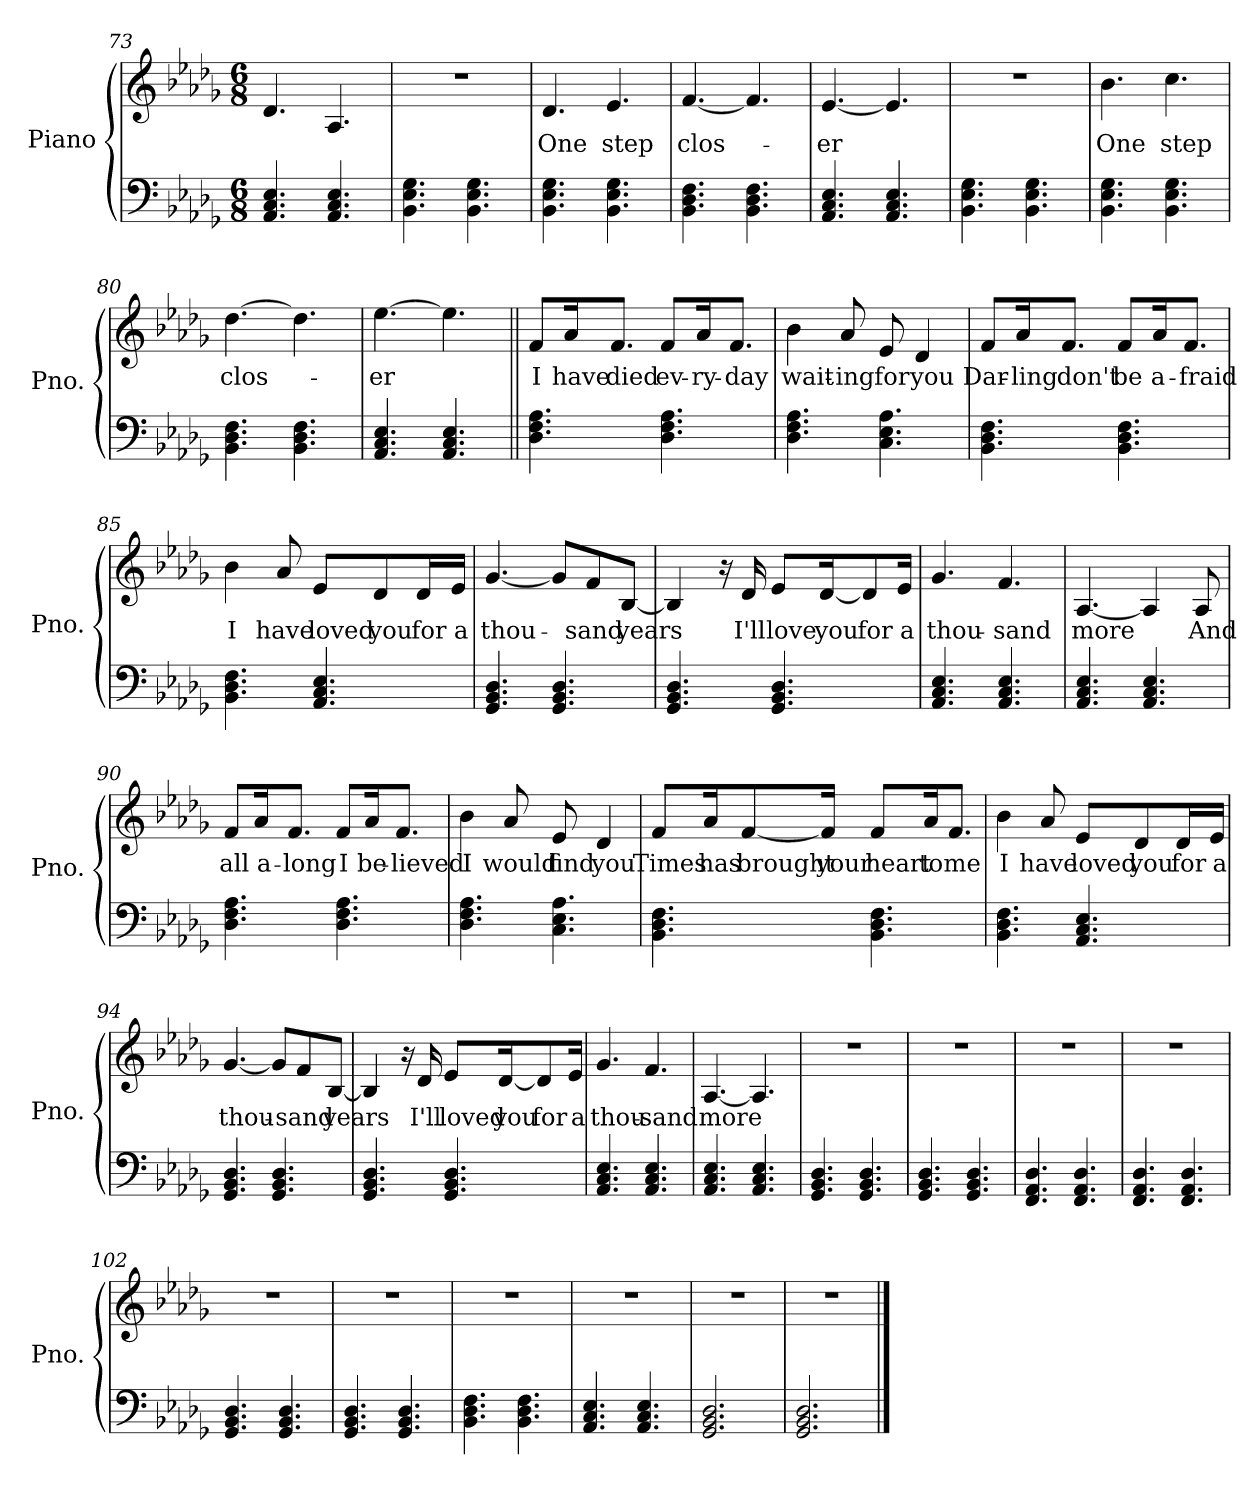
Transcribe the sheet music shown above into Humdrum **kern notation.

**kern	**kern	**text
*part1	*part1	*part1
*staff2	*staff1	*staff1
*I"Piano	*	*
*I'Pno.	*	*
*clefF4	*clefG2	*
*k[b-e-a-d-g-]	*k[b-e-a-d-g-]	*
*M6/8	*M6/8	*
=73	=73	=73
4.AA-/ 4.C/ 4.E-/	4.d-/	.
4.AA-/ 4.C/ 4.E-/	4.A-/	.
=74	=74	=74
4.BB-\ 4.E-\ 4.G-\	2.r	.
4.BB-\ 4.E-\ 4.G-\	.	.
=75	=75	=75
!	!	!LO:LY:b
4.BB-\ 4.E-\ 4.G-\	4.d-/	One
!	!	!LO:LY:b
4.BB-\ 4.E-\ 4.G-\	4.e-/	step
!!LO:LB:g=z
=76	=76	=76
!	!	!LO:LY:b
4.BB-\ 4.D-\ 4.F\	[4.f/	clos-
4.BB-\ 4.D-\ 4.F\	4.f/]	.
=77	=77	=77
!	!	!LO:LY:b
4.AA-/ 4.C/ 4.E-/	[4.e-/	er
4.AA-/ 4.C/ 4.E-/	4.e-/]	.
=78	=78	=78
4.BB-\ 4.E-\ 4.G-\	2.r	.
4.BB-\ 4.E-\ 4.G-\	.	.
!!LO:LB:g=z
=79	=79	=79
!	!	!LO:LY:b
4.BB-\ 4.E-\ 4.G-\	4.b-\	One
!	!	!LO:LY:b
4.BB-\ 4.E-\ 4.G-\	4.cc\	step
=80	=80	=80
!	!	!LO:LY:b
4.BB-\ 4.D-\ 4.F\	[4.dd-\	clos-
4.BB-\ 4.D-\ 4.F\	4.dd-\]	.
=81	=81	=81
!	!	!LO:LY:b
4.AA-/ 4.C/ 4.E-/	[4.ee-\	er
4.AA-/ 4.C/ 4.E-/	4.ee-\]	.
=82||	=82||	=82||
!	!	!LO:LY:b
4.D-\ 4.F\ 4.A-\	8f/L	I
!	!	!LO:LY:b
.	16a-/K	have
!	!	!LO:LY:b
.	8.f/J	died
!	!	!LO:LY:b
4.D-\ 4.F\ 4.A-\	8f/L	ev-
!	!	!LO:LY:b
.	16a-/K	-ry-
!	!	!LO:LY:b
.	8.f/J	-day
!!LO:LB:g=z
=83	=83	=83
!	!	!LO:LY:b
4.D-\ 4.F\ 4.A-\	4b-\	wait-
!	!	!LO:LY:b
.	8a-/	-ing
!	!	!LO:LY:b
4.C\ 4.E-\ 4.A-\	8e-/	for
!	!	!LO:LY:b
.	4d-/	you
=84	=84	=84
!	!	!LO:LY:b
4.BB-\ 4.D-\ 4.F\	8f/L	Dar-
!	!	!LO:LY:b
.	16a-/K	-ling
!	!	!LO:LY:b
.	8.f/J	don't
!	!	!LO:LY:b
4.BB-\ 4.D-\ 4.F\	8f/L	be
!	!	!LO:LY:b
.	16a-/K	a-
!	!	!LO:LY:b
.	8.f/J	-fraid
=85	=85	=85
!	!	!LO:LY:b
4.BB-\ 4.D-\ 4.F\	4b-\	I
!	!	!LO:LY:b
.	8a-/	have
!	!	!LO:LY:b
4.AA-/ 4.C/ 4.E-/	8e-/L	loved
!	!	!LO:LY:b
.	8d-/	you
!	!	!LO:LY:b
.	16d-/L	for
!	!	!LO:LY:b
.	16e-/JJ	a
=86	=86	=86
!	!	!LO:LY:b
4.GG-/ 4.BB-/ 4.D-/	[4.g-/	thou-
4.GG-/ 4.BB-/ 4.D-/	8g-/L]	.
!	!	!LO:LY:b
.	8f/	sand
!	!	!LO:LY:b
.	[8B-/J	years
!!LO:PB:g=z
=87	=87	=87
4.GG-/ 4.BB-/ 4.D-/	4B-/]	.
.	16r	.
!	!	!LO:LY:b
.	16d-/	I'll
!	!	!LO:LY:b
4.GG-/ 4.BB-/ 4.D-/	8e-/L	love
!	!	!LO:LY:b
.	[16d-/K	you
!	!	!LO:LY:b
.	8d-/]	for
!	!	!LO:LY:b
.	16e-/Jk	a
=88	=88	=88
!	!	!LO:LY:b
4.AA-/ 4.C/ 4.E-/	4.g-/	thou-
!	!	!LO:LY:b
4.AA-/ 4.C/ 4.E-/	4.f/	sand
=89	=89	=89
!	!	!LO:LY:b
4.AA-/ 4.C/ 4.E-/	[4.A-/	more
4.AA-/ 4.C/ 4.E-/	4A-/]	.
!	!	!LO:LY:b
.	8A-/	And
=90	=90	=90
!	!	!LO:LY:b
4.D-\ 4.F\ 4.A-\	8f/L	all
!	!	!LO:LY:b
.	16a-/K	a-
!	!	!LO:LY:b
.	8.f/J	-long
!	!	!LO:LY:b
4.D-\ 4.F\ 4.A-\	8f/L	I
!	!	!LO:LY:b
.	16a-/K	be-
!	!	!LO:LY:b
.	8.f/J	-lieved
!!LO:LB:g=z
=91	=91	=91
!	!	!LO:LY:b
4.D-\ 4.F\ 4.A-\	4b-\	I
!	!	!LO:LY:b
.	8a-/	would
!	!	!LO:LY:b
4.C\ 4.E-\ 4.A-\	8e-/	find
!	!	!LO:LY:b
.	4d-/	you
=92	=92	=92
!	!	!LO:LY:b
4.BB-\ 4.D-\ 4.F\	8f/L	Times
!	!	!LO:LY:b
.	16a-/K	has
!	!	!LO:LY:b
.	[8f/	brought
!	!	!LO:LY:b
.	16f/Jk]	your
!	!	!LO:LY:b
4.BB-\ 4.D-\ 4.F\	8f/L	heart
!	!	!LO:LY:b
.	16a-/K	to
!	!	!LO:LY:b
.	8.f/J	me
=93	=93	=93
!	!	!LO:LY:b
4.BB-\ 4.D-\ 4.F\	4b-\	I
!	!	!LO:LY:b
.	8a-/	have
!	!	!LO:LY:b
4.AA-/ 4.C/ 4.E-/	8e-/L	loved
!	!	!LO:LY:b
.	8d-/	you
!	!	!LO:LY:b
.	16d-/L	for
!	!	!LO:LY:b
.	16e-/JJ	a
!!LO:LB:g=z
=94	=94	=94
!	!	!LO:LY:b
4.GG-/ 4.BB-/ 4.D-/	[4.g-/	thou-
4.GG-/ 4.BB-/ 4.D-/	8g-/L]	.
!	!	!LO:LY:b
.	8f/	sand
!	!	!LO:LY:b
.	[8B-/J	years
=95	=95	=95
4.GG-/ 4.BB-/ 4.D-/	4B-/]	.
.	16r	.
!	!	!LO:LY:b
.	16d-/	I'll
!	!	!LO:LY:b
4.GG-/ 4.BB-/ 4.D-/	8e-/L	loved
!	!	!LO:LY:b
.	[16d-/K	you
!	!	!LO:LY:b
.	8d-/]	for
!	!	!LO:LY:b
.	16e-/Jk	a
=96	=96	=96
!	!	!LO:LY:b
4.AA-/ 4.C/ 4.E-/	4.g-/	thou-
!	!	!LO:LY:b
4.AA-/ 4.C/ 4.E-/	4.f/	-sand
=97	=97	=97
!	!	!LO:LY:b
4.AA-/ 4.C/ 4.E-/	[4.A-/	more
4.AA-/ 4.C/ 4.E-/	4.A-/]	.
!!LO:LB:g=z
=98	=98	=98
4.GG-/ 4.BB-/ 4.D-/	2.r	.
4.GG-/ 4.BB-/ 4.D-/	.	.
=99	=99	=99
4.GG-/ 4.BB-/ 4.D-/	2.r	.
4.GG-/ 4.BB-/ 4.D-/	.	.
=100	=100	=100
4.FF/ 4.AA-/ 4.D-/	2.r	.
4.FF/ 4.AA-/ 4.D-/	.	.
=101	=101	=101
4.FF/ 4.AA-/ 4.D-/	2.r	.
4.FF/ 4.AA-/ 4.D-/	.	.
!!LO:LB:g=z
=102	=102	=102
4.GG-/ 4.BB-/ 4.D-/	2.r	.
4.GG-/ 4.BB-/ 4.D-/	.	.
=103	=103	=103
4.GG-/ 4.BB-/ 4.D-/	2.r	.
4.GG-/ 4.BB-/ 4.D-/	.	.
=104	=104	=104
4.BB-\ 4.D-\ 4.F\	2.r	.
4.BB-\ 4.D-\ 4.F\	.	.
=105	=105	=105
4.AA-/ 4.C/ 4.E-/	2.r	.
4.AA-/ 4.C/ 4.E-/	.	.
!!LO:LB:g=z
=106	=106	=106
2.GG-/ 2.BB-/ 2.D-/	2.r	.
=107	=107	=107
2.GG-/ 2.BB-/ 2.D-/	2.r	.
==	==	==
*-	*-	*-
